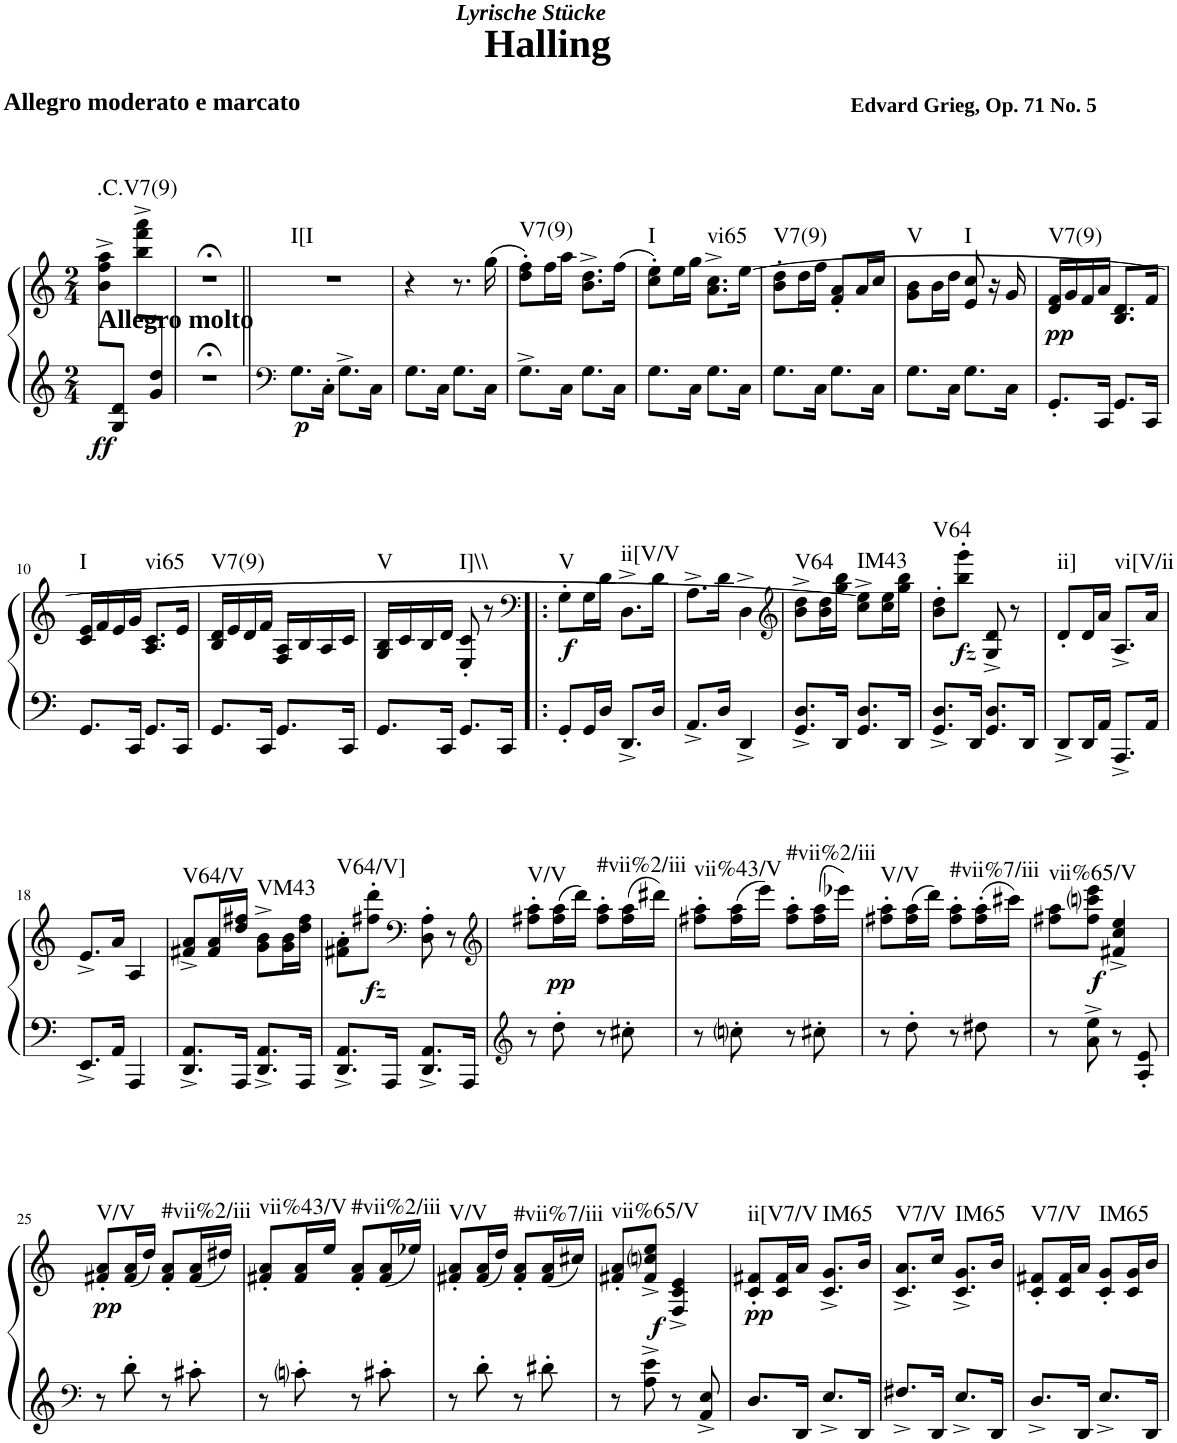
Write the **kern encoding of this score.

**kern	**kern	**dynam	**harte
*part1	*part1	*part1	*part1
*staff2	*staff1	*staff1/2	*
*I"Midi_1	*	*	*
*clefG2	*clefG2	*	*
*k[]	*k[]	*	*
*M2/4	*M2/4	*	*
=1	=1	=1	=1
*	*^	*	*
!LO:TX:a:B:t=Allegro molto	!	!	!	!
!	!	!	!LO:DY:b=2	!LO:H:kt=.C.V7(9)
8ryy	2ryy	8b\^ 8ff\^ 8aa\^L	ff	N
8G/ 8d/J	.	8ryy	.	.
8ryy	.	8bb\^ 8fff\^ 8aaa\^L	.	.
8g/ 8dd/J	.	8ryy	.	.
*	*v	*v	*	*
=2	=2	=2	=2
2r;<	2r;<	.	.
!	!LO:TX:a:B:t=Allegro moderato e marcato	!	!
!	!LO:TX:a:B:t=Halling	!	!
=3||	=3||	=3||	=3||
*clefF4	*	*	*
!	!	!LO:DY:b=2	!LO:H:kt=I[I
8.G\L	2r	p	N
16C'\Jk	.	.	.
8.G^\L	.	.	.
16C\Jk	.	.	.
=4	=4	=4	=4
!	!LO:TX:a:Bi:t=Lyrische Stücke	!	!
8.G\L	4r	.	.
16C\Jk	.	.	.
8.G\L	8.r	.	.
16C\Jk	(16gg\	.	.
=5	=5	=5	=5
!	!	!	!LO:H:kt=V7(9)
8.G^\L	8dd\' 8ff\'L)	.	N
!	!LO:TX:a:B:t=Edvard Grieg, Op. 71 No. 5	!	!
.	16ff\L	.	.
16C\Jk	16aa\JJ	.	.
8.G\L	8.b\^ 8.dd\^L	.	.
16C\Jk	(16ff\Jk	.	.
=6	=6	=6	=6
!	!	!	!LO:H:kt=I
8.G\L	8cc\' 8ee\'L)	.	N
.	16ee\L	.	.
16C\Jk	16gg\JJ	.	.
!	!	!	!LO:H:kt=vi65
8.G\L	8.a\^ 8.cc\^L	.	N
16C\Jk	[16ee\Jk	.	.
=7	=7	=7	=7
!	!	!	!LO:H:kt=V7(9)
8.G\L	8b\' 8dd\'L	.	N
.	16dd\L	.	.
16C\Jk	16ff\JJ	.	.
8.G\L	8f/' 8a/'L	.	.
.	16a/L	.	.
16C\Jk	16cc/JJ	.	.
=8	=8	=8	=8
!	!	!	!LO:H:kt=V
8.G\L	8g\ 8b\L	.	N
.	16b\L	.	.
16C\Jk	16dd\JJ	.	.
!	!	!	!LO:H:kt=I
8.G\L	8e/ 8cc/	.	N
.	16r	.	.
16C\Jk	16g/	.	.
=9	=9	=9	=9
!	!	!LO:DY:b	!LO:H:kt=V7(9)
8.GG'/L	16d/ 16f/LL	pp	N
.	16g/	.	.
.	16f/	.	.
16CC/Jk	16a/JJ	.	.
8.GG/L	8.B/ 8.d/L	.	.
16CC/Jk	16f/Jk	.	.
!!LO:LB:g=z
=10	=10	=10	=10
!	!	!	!LO:H:kt=I
8.GG/L	16c/ 16e/LL	.	N
.	16f/	.	.
.	16e/	.	.
16CC/Jk	16g/JJ	.	.
!	!	!	!LO:H:kt=vi65
8.GG/L	8.A/ 8.c/L	.	N
16CC/Jk	16e/Jk	.	.
=11	=11	=11	=11
!	!	!	!LO:H:kt=V7(9)
8.GG/L	16B/ 16d/LL	.	N
.	16e/	.	.
.	16d/	.	.
16CC/Jk	16f/JJ	.	.
8.GG/L	16F/ 16A/LL	.	.
.	16B/	.	.
.	16A/	.	.
16CC/Jk	16c/JJ	.	.
=12	=12	=12	=12
!	!	!	!LO:H:kt=V
8.GG/L	16G/ 16B/LL	.	N
.	16c/	.	.
.	16B/	.	.
16CC/Jk	16d/JJ	.	.
!	!	!	!LO:H:kt=I]\\
8.GG/L	8E/' 8c/'	.	N
.	8r	.	.
16CC/Jk	.	.	.
=13!|:	=13!|:	=13!|:	=13!|:
*	*clefF4	*	*
!	!	!LO:DY:b	!LO:H:kt=V
8GG'/L	8G'\L	f	N
16GG/L	16G\L	.	.
16D/JJ	16d\JJ	.	.
!	!	!	!LO:H:kt=ii[V/V
8.DD^/L	8.D^\L	.	N
16D/Jk	16d\Jk	.	.
=14	=14	=14	=14
8.AA^/L	8.A^\L	.	.
16D/Jk	16d\Jk	.	.
4DD^/	4D^\	.	.
=15	=15	=15	=15
*	*clefG2	*	*
!	!	!	!LO:H:kt=V64
8.GG/^ 8.D/^L	8b\^ 8dd\^L	.	N
.	16b\ 16dd\L	.	.
16DD/Jk	16gg\ 16bb\JJ	.	.
!	!	!	!LO:H:kt=IM43
8.GG/ 8.D/L	8cc\^ 8ee\]^L	.	N
.	16cc\ 16ee\L	.	.
16DD/Jk	16gg\ 16bb\JJ	.	.
=16	=16	=16	=16
!	!	!	!LO:H:kt=V64
8.GG/^ 8.D/^L	8b\' 8dd\'L	.	N
!	!	!LO:DY:b	!
.	8bb\' 8ggg\'J	fz	.
16DD/Jk	.	.	.
8.GG/ 8.D/L	8G/^ 8d/^	.	.
.	8r	.	.
16DD/Jk	.	.	.
=17	=17	=17	=17
!	!	!	!LO:H:kt=ii]
8DD^/L	8d'/L	.	N
16DD/L	16d/L	.	.
16AA/JJ	16a/JJ	.	.
!	!	!	!LO:H:kt=vi[V/ii
8.AAA^/L	8.A^/L	.	N
16AA/Jk	16a/Jk	.	.
!!LO:LB:g=z
=18	=18	=18	=18
8.EE^/L	8.e^/L	.	.
16AA/Jk	16a/Jk	.	.
4AAA/	4A/	.	.
=19	=19	=19	=19
!	!	!	!LO:H:kt=V64/V
8.DD/^ 8.AA/^L	8f#X/^ 8a/^L	.	N
.	16f#/ 16a/L	.	.
16AAA/Jk	16dd/ 16ff#X/JJ	.	.
!	!	!	!LO:H:kt=VM43
8.DD/^ 8.AA/^L	8g\^ 8b\^L	.	N
.	16g\ 16b\L	.	.
16AAA/Jk	16dd\ 16ff#\JJ	.	.
=20	=20	=20	=20
!	!	!	!LO:H:kt=V64/V]
8.DD/^ 8.AA/^L	8f#X\' 8a\'L	.	N
!	!	!LO:DY:b	!
.	8ff#X\' 8ddd\'J	fz	.
16AAA/Jk	.	.	.
*	*clefF4	*	*
8.DD/^ 8.AA/^L	8D\' 8A\'	.	.
.	8r	.	.
16AAA/Jk	.	.	.
=21	=21	=21	=21
*clefG2	*clefG2	*	*
!	!	!	!LO:H:kt=V/V
8r	8ff#X\' 8aa\'L	.	N
!	!	!LO:DY:b	!
8dd'\	(16ff#\ 16aa\L	pp	.
.	16ddd\JJ)	.	.
!	!	!	!LO:H:kt=#vii%2/iii
8r	8ff#\' 8aa\'L	.	N
8cc#X'\	(16ff#\ 16aa\L	.	.
.	16ddd#X\JJ)	.	.
=22	=22	=22	=22
!	!	!	!LO:H:kt=vii%43/V
8r	8ff#X\' 8aa\'L	.	N
8ccni'\	(16ff#\ 16aa\L	.	.
.	16eee\JJ)	.	.
!	!	!	!LO:H:kt=#vii%2/iii
8r	8ff#\' 8aa\'L	.	N
8cc#X'\	(16ff#\ 16aa\L	.	.
.	16eee-X\JJ)	.	.
=23	=23	=23	=23
!	!	!	!LO:H:kt=V/V
8r	8ff#X\' 8aa\'L	.	N
8dd'\	(16ff#\ 16aa\L	.	.
.	16ddd\JJ)	.	.
!	!	!	!LO:H:kt=#vii%7/iii
8r	8ff#\' 8aa\'L	.	N
8dd#X\	(16ff#\' 16aa\'L	.	.
.	16ccc#X\JJ)	.	.
=24	=24	=24	=24
!	!	!	!LO:H:kt=vii%65/V
8r	8ff#X\ 8aa\L	.	N
!	!	!LO:DY:b	!
8a\^ 8ee\^	8ff#\ 8cccni\ 8eee\J	f	.
8r	4f#X/^ 4cc/^ 4ee/^	.	.
8A/' 8e/'	.	.	.
!!LO:LB:g=z
=25	=25	=25	=25
*clefF4	*	*	*
!	!	!LO:DY:b	!LO:H:kt=V/V
8r	8f#X/' 8a/'L	pp	N
8d'\	(16f#/ 16a/L	.	.
.	16dd/JJ)	.	.
!	!	!	!LO:H:kt=#vii%2/iii
8r	8f#/' 8a/'L	.	N
8c#X'\	(16f#/ 16a/L	.	.
.	16dd#X/JJ)	.	.
=26	=26	=26	=26
!	!	!	!LO:H:kt=vii%43/V
8r	8f#X/' 8a/'L	.	N
8cni'\	16f#/ 16a/L	.	.
.	16ee/JJ	.	.
!	!	!	!LO:H:kt=#vii%2/iii
8r	8f#/' 8a/'L	.	N
8c#X'\	(16f#/ 16a/L	.	.
.	16ee-X/JJ)	.	.
=27	=27	=27	=27
!	!	!	!LO:H:kt=V/V
8r	8f#X/' 8a/'L	.	N
8d'\	(16f#/ 16a/L	.	.
.	16dd/JJ)	.	.
!	!	!	!LO:H:kt=#vii%7/iii
8r	8f#/' 8a/'L	.	N
8d#X'\	(16f#/ 16a/L	.	.
.	16cc#X/JJ)	.	.
=28	=28	=28	=28
!	!	!	!LO:H:kt=vii%65/V
8r	8f#X/' 8a/'L	.	N
!	!	!LO:DY:b	!
8A\^ 8e\^	8f#/^ 8ccni/^ 8ee/^J	f	.
8r	4F/^ 4c/^ 4e/^	.	.
8AA/^ 8E/^	.	.	.
=29	=29	=29	=29
!	!	!LO:DY:b	!LO:H:kt=ii[V7/V
8.D/L	8c/' 8f#X/'L	pp	N
.	16c/ 16f#/L	.	.
16DD/Jk	16a/JJ	.	.
!	!	!	!LO:H:kt=IM65
8.E^/L	8.c/^ 8.g/^L	.	N
16DD/Jk	16b/Jk	.	.
=30	=30	=30	=30
!	!	!	!LO:H:kt=V7/V
8.F#X^/L	8.c/^ 8.a/^L	.	N
16DD/Jk	16cc/Jk	.	.
!	!	!	!LO:H:kt=IM65
8.E^/L	8.c/^ 8.g/^L	.	N
16DD/Jk	16b/Jk	.	.
=31	=31	=31	=31
!	!	!	!LO:H:kt=V7/V
8.D^/L	8c/' 8f#X/'L	.	N
.	16c/ 16f#/L	.	.
16DD/Jk	16a/JJ	.	.
!	!	!	!LO:H:kt=IM65
8.E^/L	8c/' 8g/'L	.	N
.	16c/ 16g/L	.	.
16DD/Jk	16b/JJ	.	.
=	=	=	=
*-	*-	*-	*-
